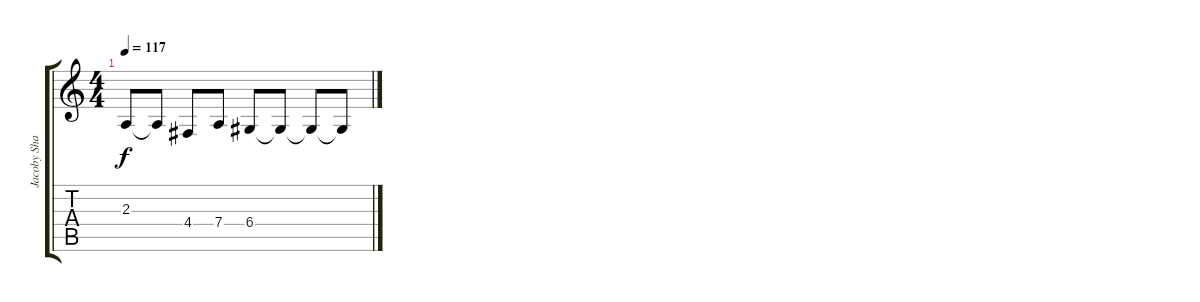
\track ("Jacoby Shaddix (Vocals)" "Jacoby Sha") {instrument harmonica}
\staff {score tabs}
\tuning (E4 B3 G3 D3 A2 E2) {hide}
\ts (4 4)
\tempo 117
\clef g2
\ks c
2.3{t}.8{dy f} 2.3{t}.8 4.4.8 7.4.8 6.4.8 6.4{t}.8 6.4{t}.8 6.4{t}.8
